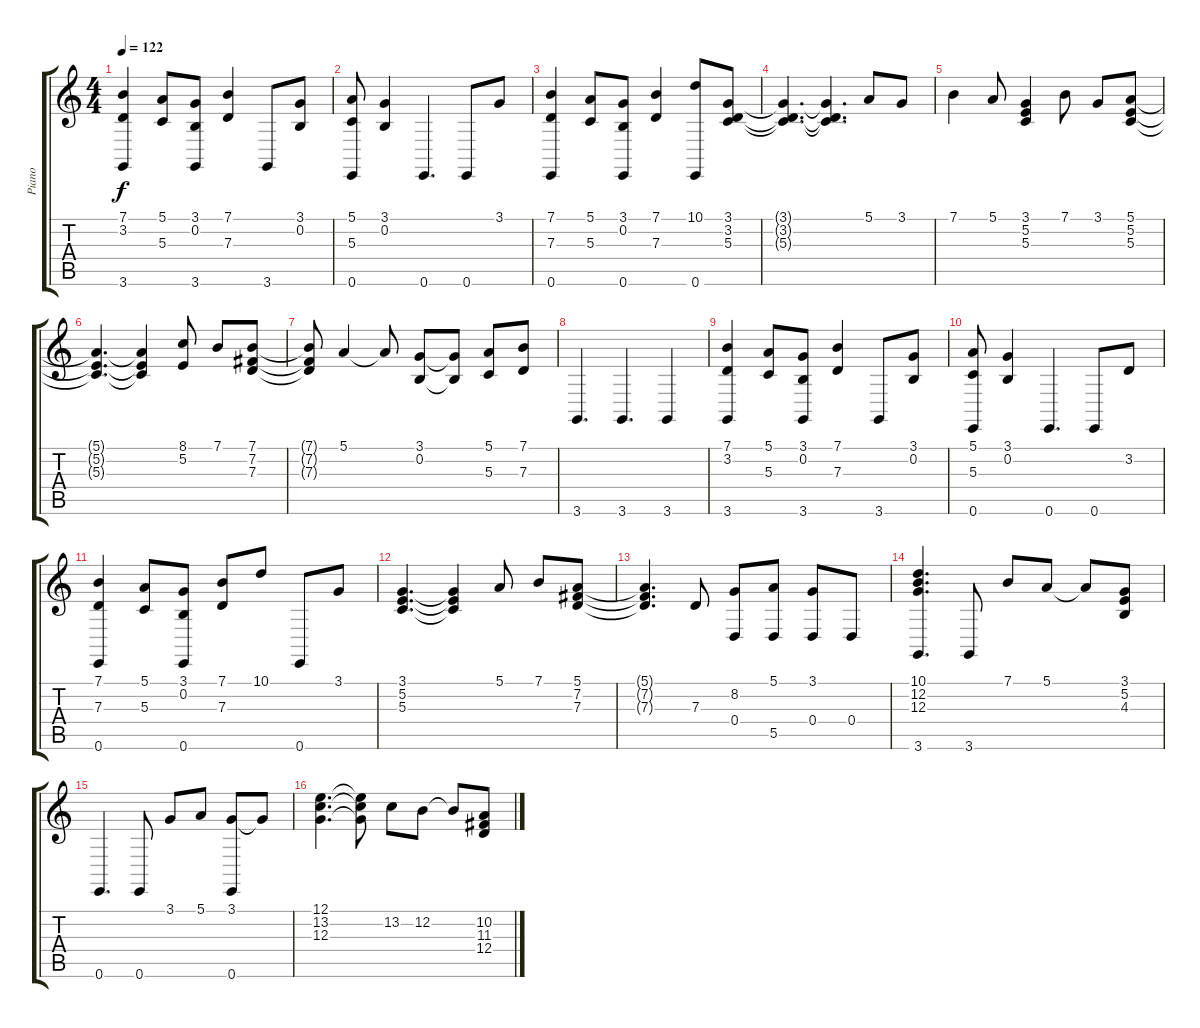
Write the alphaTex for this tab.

\track ("Piano" "Piano") {instrument acousticgrandpiano}
\staff {score tabs}
\tuning (E4 B3 G3 D3 A2 E2) {hide}
\ts (4 4)
\tempo 122
\clef g2
\ks c
(7.1 3.2 3.6).4{dy f} (5.1 5.3).8 (3.1 0.2 3.6).8 (7.1 7.3).4 3.6.8 (3.1 0.2).8 |
(5.1 5.3 0.6).8 (3.1 0.2).4 0.6.4{d} 0.6.8 3.1.8 |
(7.1 7.3 0.6).4 (5.1 5.3).8 (3.1 0.2 0.6).8 (7.1 7.3).4 (10.1 0.6).8 (3.1 3.2 5.3).8 |
(3.1{t} 3.2{t} 5.3{t}).4{d} (3.1{t} 3.2{t} 5.3{t}).4{d} 5.1.8 3.1.8 |
7.1.4 5.1.8 (3.1 5.2 5.3).4 7.1.8 3.1.8 (5.1 5.2 5.3).8 |
(5.1{t} 5.2{t} 5.3{t}).4{d} (5.1{t} 5.2{t} 5.3{t}).4 (8.1 5.2).8 7.1.8 (7.1 7.2 7.3).8 |
(7.1{t} 7.2{t} 7.3{t}).8 5.1.4 5.1{t}.8 (3.1 0.2).8 (3.1{t} 0.2{t}).8 (5.1 5.3).8 (7.1 7.3).8 |
3.6.4{d} 3.6.4{d} 3.6.4 |
(7.1 3.2 3.6).4 (5.1 5.3).8 (3.1 0.2 3.6).8 (7.1 7.3).4 3.6.8 (3.1 0.2).8 |
(5.1 5.3 0.6).8 (3.1 0.2).4 0.6.4{d} 0.6.8 3.2.8 |
(7.1 7.3 0.6).4 (5.1 5.3).8 (3.1 0.2 0.6).8 (7.1 7.3).8 10.1.8 0.6.8 3.1.8 |
(3.1 5.2 5.3).4{d} (3.1{t} 5.2{t} 5.3{t}).4 5.1.8 7.1.8 (5.1 7.2 7.3).8 |
(5.1{t} 7.2{t} 7.3{t}).4{d} 7.3.8 (8.2 0.4).8 (5.1 5.5).8 (3.1 0.4).8 0.4.8 |
(10.1 12.2 12.3 3.6).4{d} 3.6.8 7.1.8 5.1.8 5.1{t}.8 (3.1 5.2 4.3).8 |
0.6.4{d} 0.6.8 3.1.8 5.1.8 (3.1 0.6).8 3.1{t}.8 |
(12.1 13.2 12.3).4{d} (12.1{t} 13.2{t} 12.3{t}).8 13.2.8 12.2.8 12.2{t}.8 (10.2 11.3 12.4).8
